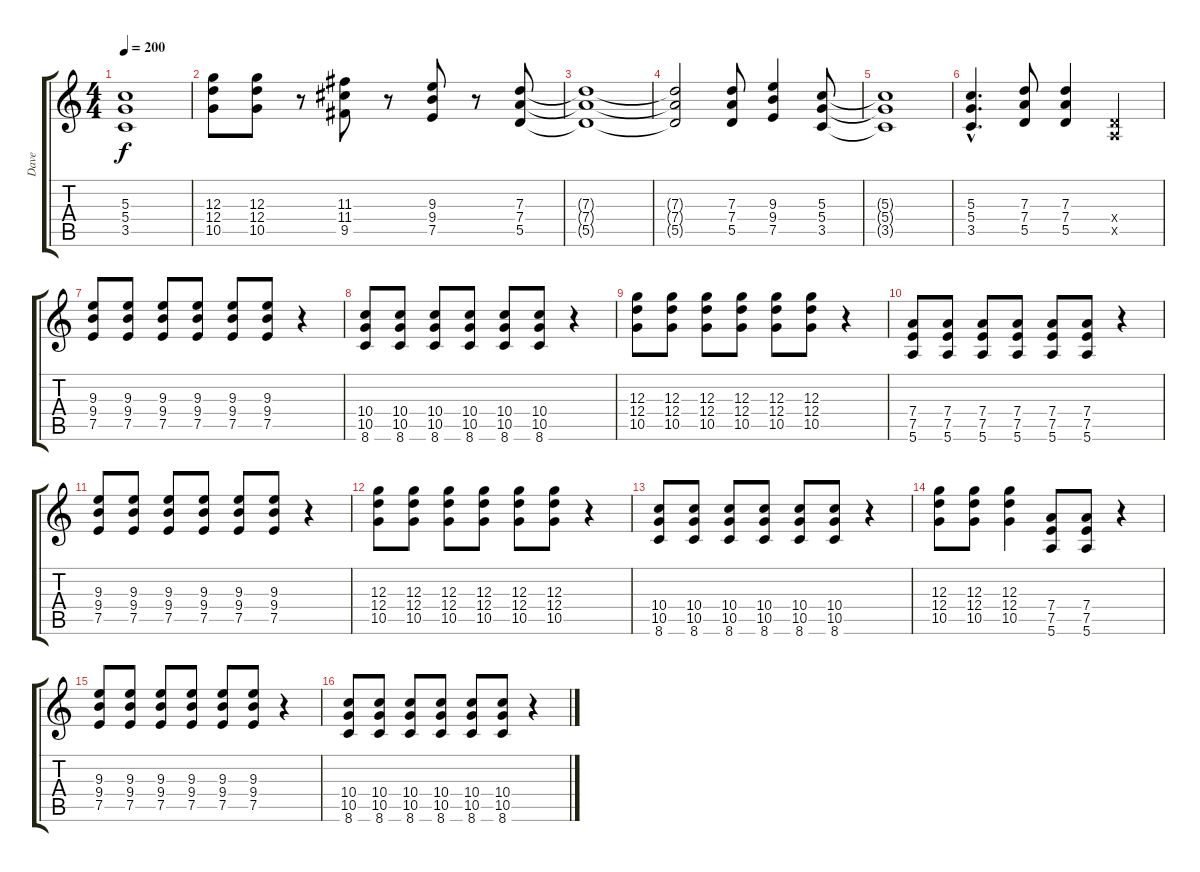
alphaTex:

\track ("Dave" "Dave") {instrument distortionguitar}
\staff {score tabs}
\tuning (E4 B3 G3 D3 A2 E2) {hide}
\ts (4 4)
\tempo 200
\clef g2
\ks c
(5.3{t} 5.4{t} 3.5{t}).1{dy f} |
(12.3 12.4 10.5).8 (12.3 12.4 10.5).8 r.8 (11.3 11.4 9.5).8 r.8 (9.3 9.4 7.5).8 r.8 (7.3 7.4 5.5).8 |
(7.3{t} 7.4{t} 5.5{t}).1 |
(7.3{t} 7.4{t} 5.5{t}).2 (7.3 7.4 5.5).8 (9.3 9.4 7.5).4 (5.3 5.4 3.5).8 |
(5.3{t} 5.4{t} 3.5{t}).1 |
(5.3{hac} 5.4{hac} 3.5{hac}).4{d} (7.3 7.4 5.5).8 (7.3 7.4 5.5).4 (0.4{x} 0.5{x}).4 |
(9.3 9.4 7.5).8 (9.3 9.4 7.5).8 (9.3 9.4 7.5).8 (9.3 9.4 7.5).8 (9.3 9.4 7.5).8 (9.3 9.4 7.5).8 r.4 |
(10.4 10.5 8.6).8 (10.4 10.5 8.6).8 (10.4 10.5 8.6).8 (10.4 10.5 8.6).8 (10.4 10.5 8.6).8 (10.4 10.5 8.6).8 r.4 |
(12.3 12.4 10.5).8 (12.3 12.4 10.5).8 (12.3 12.4 10.5).8 (12.3 12.4 10.5).8 (12.3 12.4 10.5).8 (12.3 12.4 10.5).8 r.4 |
(7.4 7.5 5.6).8 (7.4 7.5 5.6).8 (7.4 7.5 5.6).8 (7.4 7.5 5.6).8 (7.4 7.5 5.6).8 (7.4 7.5 5.6).8 r.4 |
(9.3 9.4 7.5).8 (9.3 9.4 7.5).8 (9.3 9.4 7.5).8 (9.3 9.4 7.5).8 (9.3 9.4 7.5).8 (9.3 9.4 7.5).8 r.4 |
(12.3 12.4 10.5).8 (12.3 12.4 10.5).8 (12.3 12.4 10.5).8 (12.3 12.4 10.5).8 (12.3 12.4 10.5).8 (12.3 12.4 10.5).8 r.4 |
(10.4 10.5 8.6).8 (10.4 10.5 8.6).8 (10.4 10.5 8.6).8 (10.4 10.5 8.6).8 (10.4 10.5 8.6).8 (10.4 10.5 8.6).8 r.4 |
(12.3 12.4 10.5).8 (12.3 12.4 10.5).8 (12.3 12.4 10.5).4 (7.4 7.5 5.6).8 (7.4 7.5 5.6).8 r.4 |
(9.3 9.4 7.5).8 (9.3 9.4 7.5).8 (9.3 9.4 7.5).8 (9.3 9.4 7.5).8 (9.3 9.4 7.5).8 (9.3 9.4 7.5).8 r.4 |
(10.4 10.5 8.6).8 (10.4 10.5 8.6).8 (10.4 10.5 8.6).8 (10.4 10.5 8.6).8 (10.4 10.5 8.6).8 (10.4 10.5 8.6).8 r.4
